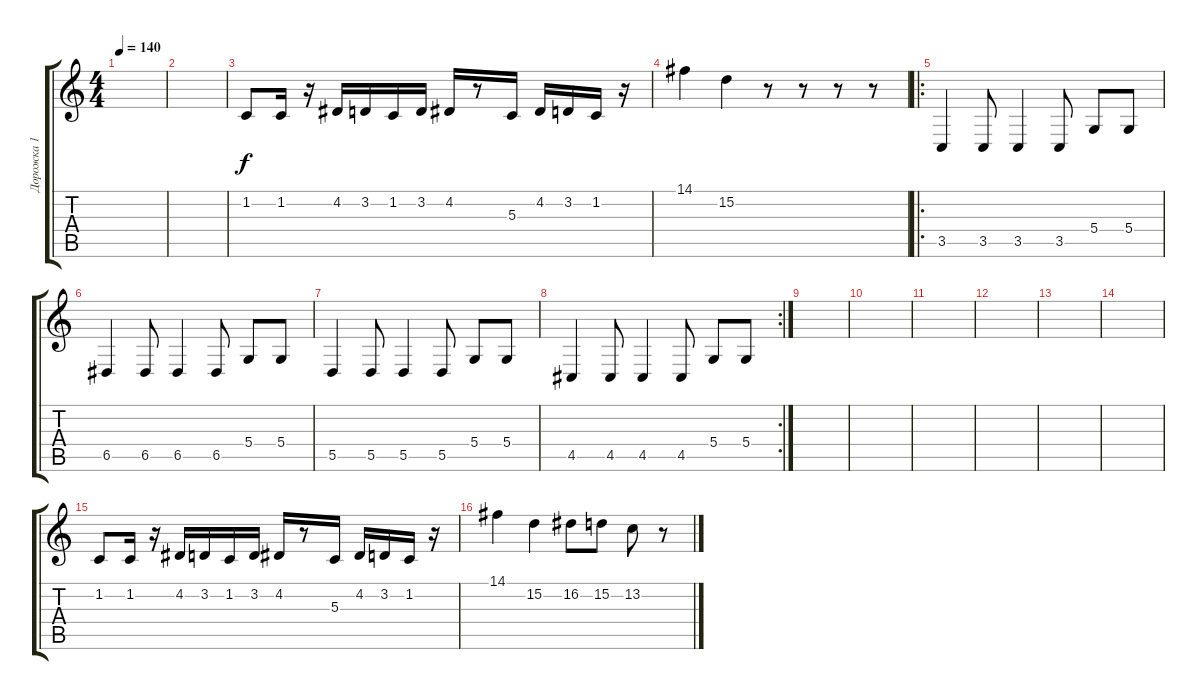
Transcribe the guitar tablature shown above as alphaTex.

\track ("Дорожка 1" "Дорожка 1") {instrument violin}
\staff {score tabs}
\tuning (E4 B3 G3 D3 A2 E2) {hide}
\ts (4 4)
\tempo 140
\clef g2
\ks c
|
|
1.2.8 1.2.16 r.16 4.2.16 3.2.16 1.2.16 3.2.16 4.2.16 r.8 5.3.16 4.2.16 3.2.16 1.2.16 r.16 |
14.1.4 15.2.4 r.8 r.8 r.8 r.8 |
\ro
3.5.4{volume 8 instrument distortionguitar} 3.5.8 3.5.4 3.5.8 5.4.8 5.4.8 |
6.5.4 6.5.8 6.5.4 6.5.8 5.4.8 5.4.8 |
5.5.4 5.5.8 5.5.4 5.5.8 5.4.8 5.4.8 |
\rc 2
4.5.4 4.5.8 4.5.4 4.5.8 5.4.8 5.4.8 |
|
|
|
|
|
|
1.2.8{volume 13 instrument violin} 1.2.16 r.16 4.2.16 3.2.16 1.2.16 3.2.16 4.2.16 r.8 5.3.16 4.2.16 3.2.16 1.2.16 r.16 |
14.1.4 15.2.4 16.2.8 15.2.8 13.2.8 r.8
